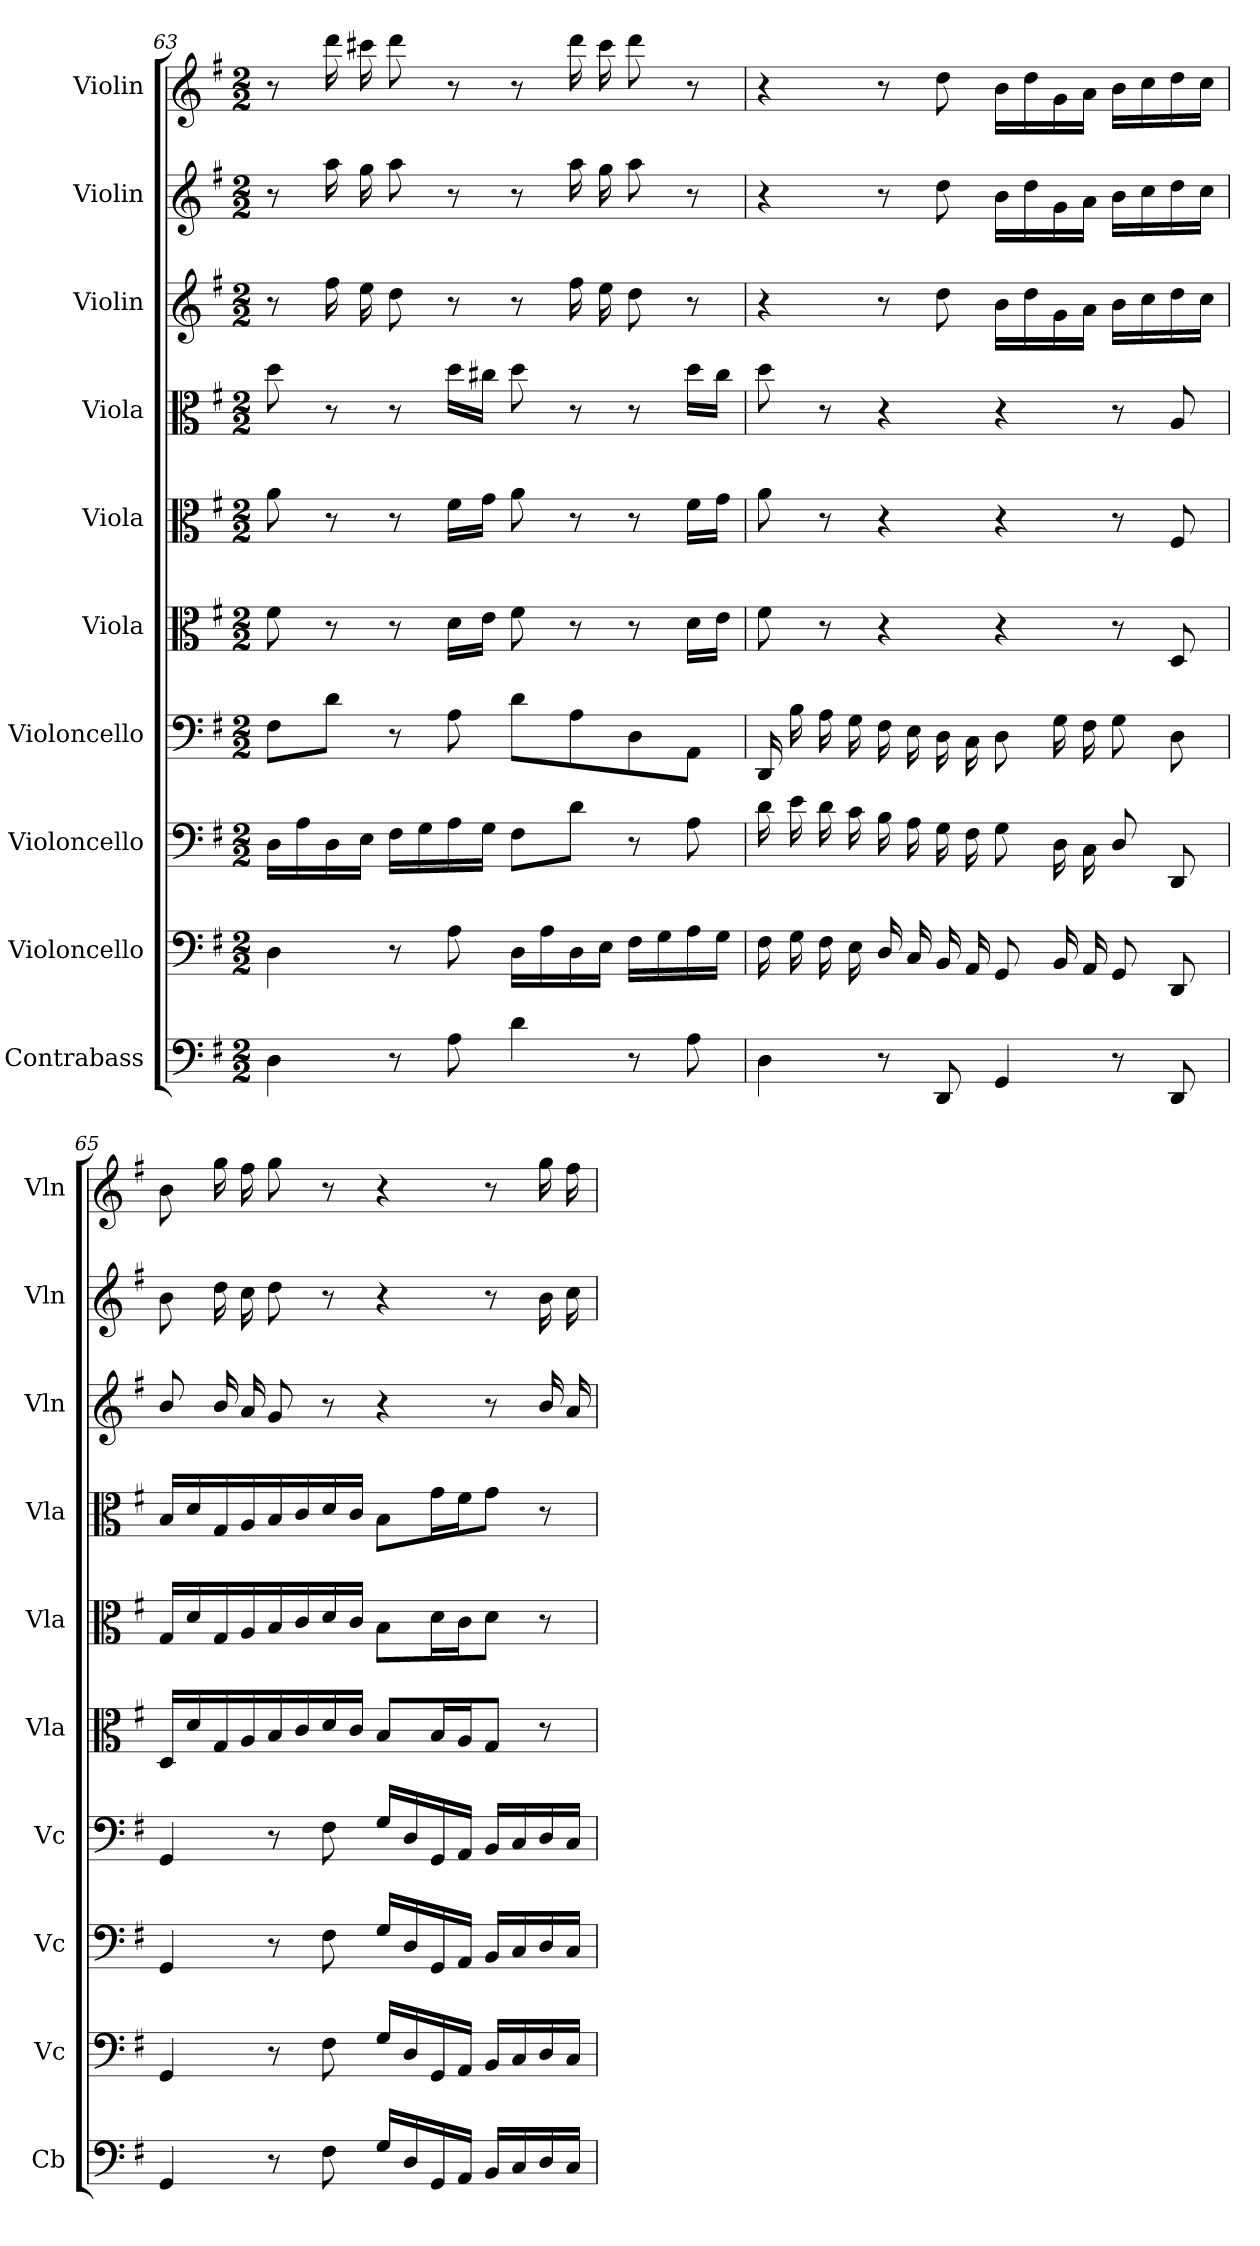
**kern	**kern	**kern	**kern	**kern	**kern	**kern	**kern	**kern	**kern
*part10	*part9	*part8	*part7	*part6	*part5	*part4	*part3	*part2	*part1
*staff10	*staff9	*staff8	*staff7	*staff6	*staff5	*staff4	*staff3	*staff2	*staff1
*I"Contrabass	*I"Violoncello	*I"Violoncello	*I"Violoncello	*I"Viola	*I"Viola	*I"Viola	*I"Violin	*I"Violin	*I"Violin
*I'Cb	*I'Vc	*I'Vc	*I'Vc	*I'Vla	*I'Vla	*I'Vla	*I'Vln	*I'Vln	*I'Vln
*clefF4	*clefF4	*clefF4	*clefF4	*clefC3	*clefC3	*clefC3	*clefG2	*clefG2	*clefG2
*k[f#]	*k[f#]	*k[f#]	*k[f#]	*k[f#]	*k[f#]	*k[f#]	*k[f#]	*k[f#]	*k[f#]
*G:	*G:	*G:	*G:	*G:	*G:	*G:	*G:	*G:	*G:
*M2/2	*M2/2	*M2/2	*M2/2	*M2/2	*M2/2	*M2/2	*M2/2	*M2/2	*M2/2
=63	=63	=63	=63	=63	=63	=63	=63	=63	=63
4D\	4D\	16D\LL	8F#\L	8f#\	8a\	8dd\	8r	8r	8r
.	.	16A\	.	.	.	.	.	.	.
.	.	16D\	8d\J	8r	8r	8r	16ff#\	16aa\	16ddd\
.	.	16E\JJ	.	.	.	.	16ee\	16gg\	16ccc#X\
8r	8r	16F#\LL	8r	8r	8r	8r	8dd\	8aa\	8ddd\
.	.	16G\	.	.	.	.	.	.	.
8A\	8A\	16A\	8A\	16d\LL	16f#\LL	16dd\LL	8r	8r	8r
.	.	16G\JJ	.	16e\JJ	16g\JJ	16cc#X\JJ	.	.	.
4d\	16D\LL	8F#\L	8d\L	8f#\	8a\	8dd\	8r	8r	8r
.	16A\	.	.	.	.	.	.	.	.
.	16D\	8d\J	8A\	8r	8r	8r	16ff#\	16aa\	16ddd\
.	16E\JJ	.	.	.	.	.	16ee\	16gg\	16ccc#\
8r	16F#\LL	8r	8D\	8r	8r	8r	8dd\	8aa\	8ddd\
.	16G\	.	.	.	.	.	.	.	.
8A\	16A\	8A\	8AA\J	16d\LL	16f#\LL	16dd\LL	8r	8r	8r
.	16G\JJ	.	.	16e\JJ	16g\JJ	16cc#\JJ	.	.	.
=64	=64	=64	=64	=64	=64	=64	=64	=64	=64
4D\	16F#\	16d\	16DD/	8f#\	8a\	8dd\	4r	4r	4r
.	16G\	16e\	16B\	.	.	.	.	.	.
.	16F#\	16d\	16A\	8r	8r	8r	.	.	.
.	16E\	16c\	16G\	.	.	.	.	.	.
8r	16D/	16B\	16F#\	4r	4r	4r	8r	8r	8r
.	16C/	16A\	16E\	.	.	.	.	.	.
8DD/	16BB/	16G\	16D\	.	.	.	8dd\	8dd\	8dd\
.	16AA/	16F#\	16C\	.	.	.	.	.	.
4GG/	8GG/	8G\	8D\	4r	4r	4r	16b\LL	16b\LL	16b\LL
.	.	.	.	.	.	.	16dd\	16dd\	16dd\
.	16BB/	16D\	16G\	.	.	.	16g\	16g\	16g\
.	16AA/	16C\	16F#\	.	.	.	16a\JJ	16a\JJ	16a\JJ
8r	8GG/	8D/	8G\	8r	8r	8r	16b\LL	16b\LL	16b\LL
.	.	.	.	.	.	.	16cc\	16cc\	16cc\
8DD/	8DD/	8DD/	8D\	8D/	8F#/	8A/	16dd\	16dd\	16dd\
.	.	.	.	.	.	.	16cc\JJ	16cc\JJ	16cc\JJ
=65	=65	=65	=65	=65	=65	=65	=65	=65	=65
4GG/	4GG/	4GG/	4GG/	16D/LL	16G/LL	16B/LL	8b/	8b\	8b\
.	.	.	.	16d/	16d/	16d/	.	.	.
.	.	.	.	16G/	16G/	16G/	16b/	16dd\	16gg\
.	.	.	.	16A/	16A/	16A/	16a/	16cc\	16ff#\
8r	8r	8r	8r	16B/	16B/	16B/	8g/	8dd\	8gg\
.	.	.	.	16c/	16c/	16c/	.	.	.
8F#\	8F#\	8F#\	8F#\	16d/	16d/	16d/	8r	8r	8r
.	.	.	.	16c/JJ	16c/JJ	16c/JJ	.	.	.
16G/LL	16G/LL	16G/LL	16G/LL	8B/L	8B\L	8B\L	4r	4r	4r
16D/	16D/	16D/	16D/	.	.	.	.	.	.
16GG/	16GG/	16GG/	16GG/	16B/L	16d\L	16g\L	.	.	.
16AA/JJ	16AA/JJ	16AA/JJ	16AA/JJ	16A/J	16c\J	16f#\J	.	.	.
16BB/LL	16BB/LL	16BB/LL	16BB/LL	8G/J	8d\J	8g\J	8r	8r	8r
16C/	16C/	16C/	16C/	.	.	.	.	.	.
16D/	16D/	16D/	16D/	8r	8r	8r	16b/	16b\	16gg\
16C/JJ	16C/JJ	16C/JJ	16C/JJ	.	.	.	16a/	16cc\	16ff#\
=	=	=	=	=	=	=	=	=	=
*-	*-	*-	*-	*-	*-	*-	*-	*-	*-
